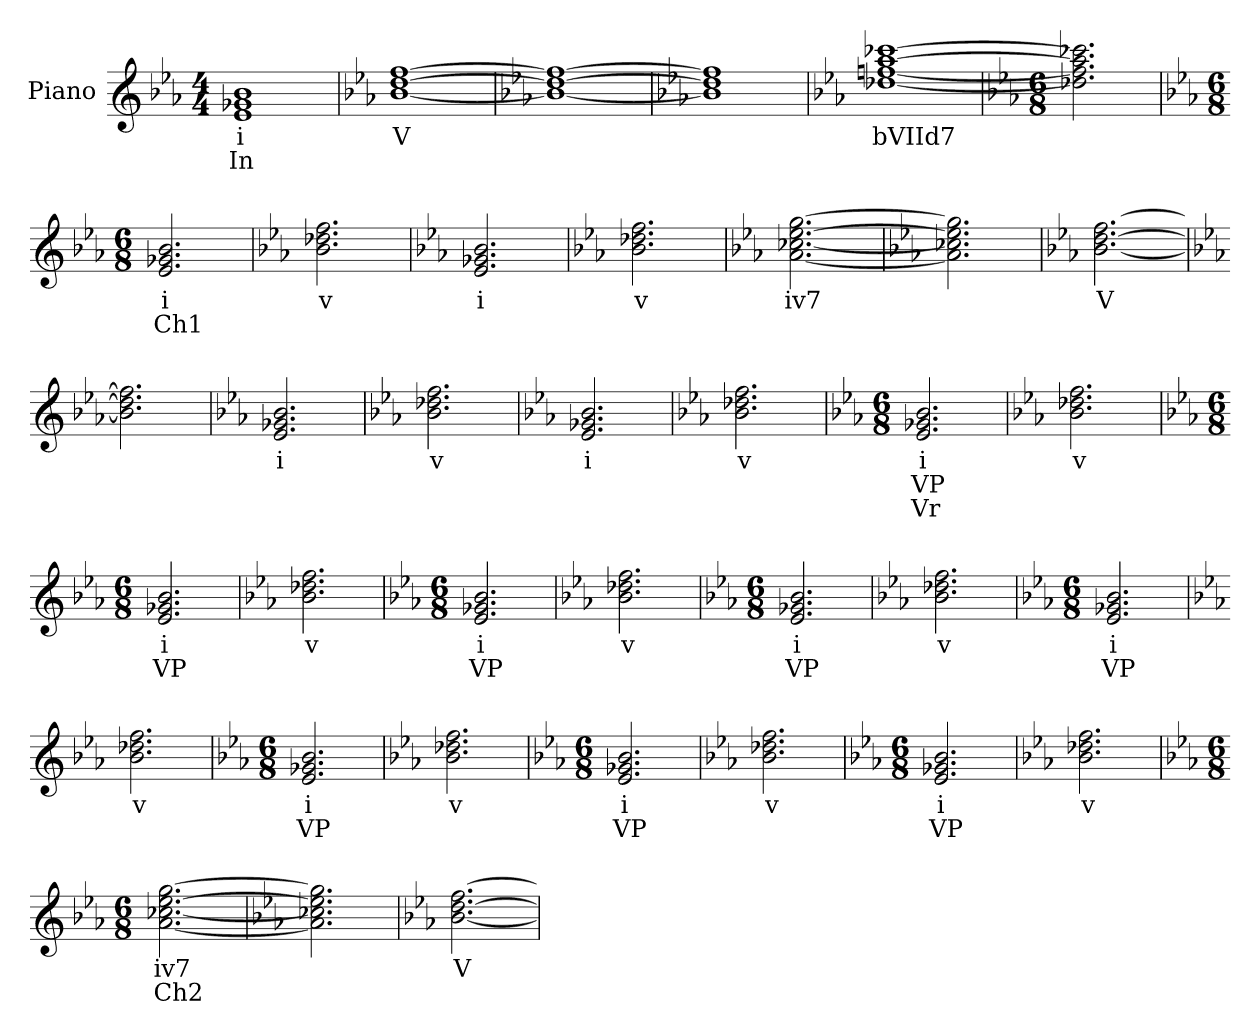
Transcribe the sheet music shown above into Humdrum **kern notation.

**kern	**text	**text	**text
*part1	*part1	*part1	*part1
*staff1	*staff1	*staff1	*staff1
*I"Piano	*	*	*
*I'Pno	*	*	*
*k[b-e-a-]	*	*	*
*E-:	*	*	*
*M4/4	*	*	*
=	=	=	=
1e- 1g-X 1b-	i	In	.
=	=	=	=
*k[b-e-a-]	*	*	*
*E-:	*	*	*
[1b- [1dd [1ff	V	.	.
=	=	=	=
*k[b-e-a-]	*	*	*
*E-:	*	*	*
1b-_ 1dd_ 1ff_	.	.	.
=	=	=	=
*k[b-e-a-]	*	*	*
*E-:	*	*	*
1b-] 1dd] 1ff]	.	.	.
=	=	=	=
*k[b-e-a-]	*	*	*
*E-:	*	*	*
[1dd-X [1ffn [1aa- [1ccc-X	bVIId7	.	.
=	=	=	=
*k[b-e-a-]	*	*	*
*E-:	*	*	*
*M6/8	*	*	*
2.dd-X] 2.ffn] 2.aa-] 2.ccc-X]	.	.	.
=	=	=	=
*k[b-e-a-]	*	*	*
*E-:	*	*	*
*M6/8	*	*	*
2.e- 2.g-X 2.b-	i	Ch1	.
=	=	=	=
*k[b-e-a-]	*	*	*
*E-:	*	*	*
2.b- 2.dd-X 2.ff	v	.	.
=	=	=	=
*k[b-e-a-]	*	*	*
*E-:	*	*	*
2.e- 2.g-X 2.b-	i	.	.
=	=	=	=
*k[b-e-a-]	*	*	*
*E-:	*	*	*
2.b- 2.dd-X 2.ff	v	.	.
=	=	=	=
*k[b-e-a-]	*	*	*
*E-:	*	*	*
[2.a- [2.cc-X [2.ee- [2.gg	iv7	.	.
=	=	=	=
*k[b-e-a-]	*	*	*
*E-:	*	*	*
2.a-] 2.cc-X] 2.ee-] 2.gg]	.	.	.
=	=	=	=
*k[b-e-a-]	*	*	*
*E-:	*	*	*
[2.b- [2.dd [2.ff	V	.	.
=	=	=	=
*k[b-e-a-]	*	*	*
*E-:	*	*	*
2.b-] 2.dd] 2.ff]	.	.	.
=	=	=	=
*k[b-e-a-]	*	*	*
*E-:	*	*	*
2.e- 2.g-X 2.b-	i	.	.
=	=	=	=
*k[b-e-a-]	*	*	*
*E-:	*	*	*
2.b- 2.dd-X 2.ff	v	.	.
=	=	=	=
*k[b-e-a-]	*	*	*
*E-:	*	*	*
2.e- 2.g-X 2.b-	i	.	.
=	=	=	=
*k[b-e-a-]	*	*	*
*E-:	*	*	*
2.b- 2.dd-X 2.ff	v	.	.
=	=	=	=
*k[b-e-a-]	*	*	*
*E-:	*	*	*
*M6/8	*	*	*
2.e- 2.g-X 2.b-	i	VP	Vr
=	=	=	=
*k[b-e-a-]	*	*	*
*E-:	*	*	*
2.b- 2.dd-X 2.ff	v	.	.
=	=	=	=
*k[b-e-a-]	*	*	*
*E-:	*	*	*
*M6/8	*	*	*
2.e- 2.g-X 2.b-	i	VP	.
=	=	=	=
*k[b-e-a-]	*	*	*
*E-:	*	*	*
2.b- 2.dd-X 2.ff	v	.	.
=	=	=	=
*k[b-e-a-]	*	*	*
*E-:	*	*	*
*M6/8	*	*	*
2.e- 2.g-X 2.b-	i	VP	.
=	=	=	=
*k[b-e-a-]	*	*	*
*E-:	*	*	*
2.b- 2.dd-X 2.ff	v	.	.
=	=	=	=
*k[b-e-a-]	*	*	*
*E-:	*	*	*
*M6/8	*	*	*
2.e- 2.g-X 2.b-	i	VP	.
=	=	=	=
*k[b-e-a-]	*	*	*
*E-:	*	*	*
2.b- 2.dd-X 2.ff	v	.	.
=	=	=	=
*k[b-e-a-]	*	*	*
*E-:	*	*	*
*M6/8	*	*	*
2.e- 2.g-X 2.b-	i	VP	.
=	=	=	=
*k[b-e-a-]	*	*	*
*E-:	*	*	*
2.b- 2.dd-X 2.ff	v	.	.
=	=	=	=
*k[b-e-a-]	*	*	*
*E-:	*	*	*
*M6/8	*	*	*
2.e- 2.g-X 2.b-	i	VP	.
=	=	=	=
*k[b-e-a-]	*	*	*
*E-:	*	*	*
2.b- 2.dd-X 2.ff	v	.	.
=	=	=	=
*k[b-e-a-]	*	*	*
*E-:	*	*	*
*M6/8	*	*	*
2.e- 2.g-X 2.b-	i	VP	.
=	=	=	=
*k[b-e-a-]	*	*	*
*E-:	*	*	*
2.b- 2.dd-X 2.ff	v	.	.
=	=	=	=
*k[b-e-a-]	*	*	*
*E-:	*	*	*
*M6/8	*	*	*
2.e- 2.g-X 2.b-	i	VP	.
=	=	=	=
*k[b-e-a-]	*	*	*
*E-:	*	*	*
2.b- 2.dd-X 2.ff	v	.	.
=	=	=	=
*k[b-e-a-]	*	*	*
*E-:	*	*	*
*M6/8	*	*	*
[2.a- [2.cc-X [2.ee- [2.gg	iv7	Ch2	.
=	=	=	=
*k[b-e-a-]	*	*	*
*E-:	*	*	*
2.a-] 2.cc-X] 2.ee-] 2.gg]	.	.	.
=	=	=	=
*k[b-e-a-]	*	*	*
*E-:	*	*	*
[2.b- [2.dd [2.ff	V	.	.
=	=	=	=
*-	*-	*-	*-
